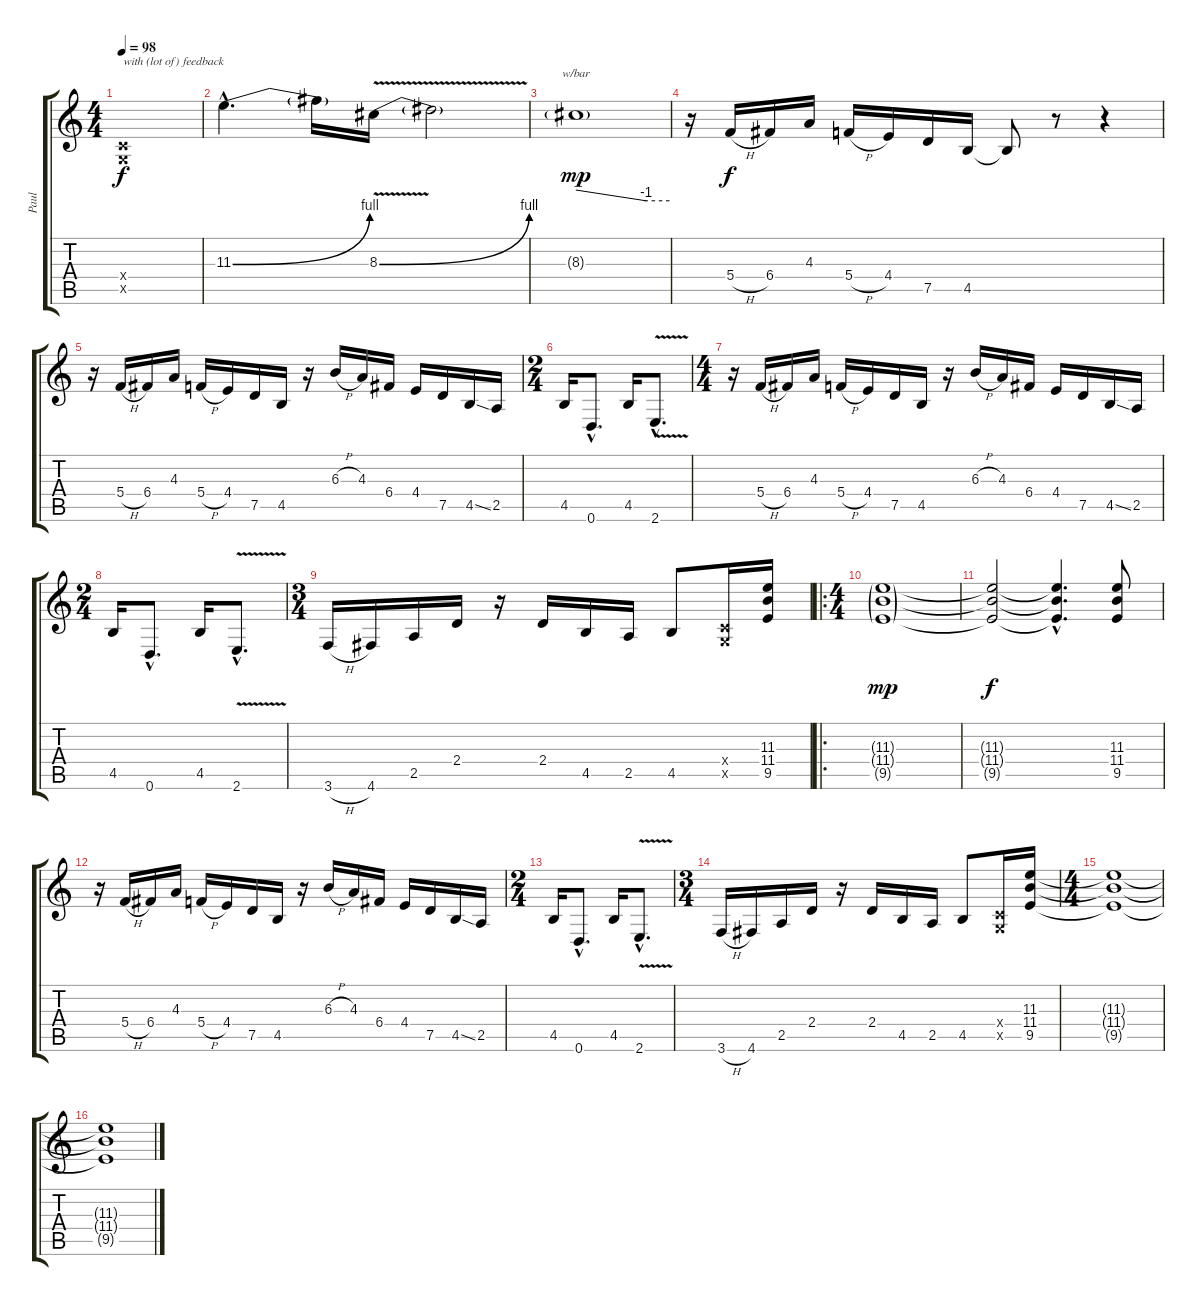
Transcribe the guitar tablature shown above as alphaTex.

\track ("Paul" "Paul") {instrument distortionguitar}
\staff {score tabs}
\tuning (D4 A3 F3 C3 G2 D2) {hide}
\ts (4 4)
\tempo 98
\clef g2
\ks c
(0.4{x} 0.5{x}).1{txt "with (lot of) feedback" dy f instrument distortionguitar} |
11.3{be (bend 0 0 60 4) hac}.4{d} 11.3{t}.16 8.3{be (bend 0 0 60 4) v}.16 8.3{t}.2 |
8.3{g}.1{tbe (custom default 0 0 45 -4 60 -4) dy mp} |
r.16 5.4{h}.16{dy f} 6.4.16 4.3.16 5.4{h}.16 4.4.16 7.5.16 4.5.16 4.5{t}.8 r.8 r.4 |
r.16 5.4{h}.16 6.4.16 4.3.16 5.4{h}.16 4.4.16 7.5.16 4.5.16 r.16 6.3{h}.16 4.3.16 6.4.16 4.4.16 7.5.16 4.5{ss}.16 2.5.16 |
\ts (2 4)
4.5.16 0.6{hac}.8{d} 4.5.16 2.6{v hac}.8{d} |
\ts (4 4)
r.16 5.4{h}.16 6.4.16 4.3.16 5.4{h}.16 4.4.16 7.5.16 4.5.16 r.16 6.3{h}.16 4.3.16 6.4.16 4.4.16 7.5.16 4.5{ss}.16 2.5.16 |
\ts (2 4)
4.5.16 0.6{hac}.8{d} 4.5.16 2.6{v hac}.8{d} |
\ts (3 4)
3.6{h}.16 4.6.16 2.5.16 2.4.16 r.16 2.4.16 4.5.16 2.5.16 4.5.8 (0.4{x} 0.5{x}).16 (11.3 11.4 9.5).16 |
\ro
\ts (4 4)
(11.3{g} 11.4{g} 9.5{g}).1{dy mp} |
(11.3{t} 11.4{t} 9.5{t}).2{dy f} (11.3{hac t} 11.4{hac t} 9.5{hac t}).4{d} (11.3 11.4 9.5).8 |
r.16 5.4{h}.16 6.4.16 4.3.16 5.4{h}.16 4.4.16 7.5.16 4.5.16 r.16 6.3{h}.16 4.3.16 6.4.16 4.4.16 7.5.16 4.5{ss}.16 2.5.16 |
\ts (2 4)
4.5.16 0.6{hac}.8{d} 4.5.16 2.6{v hac}.8{d} |
\ts (3 4)
3.6{h}.16 4.6.16 2.5.16 2.4.16 r.16 2.4.16 4.5.16 2.5.16 4.5.8 (0.4{x} 0.5{x}).16 (11.3 11.4 9.5).16 |
\ts (4 4)
(11.3{t} 11.4{t} 9.5{t}).1 |
(11.3{t} 11.4{t} 9.5{t}).1
